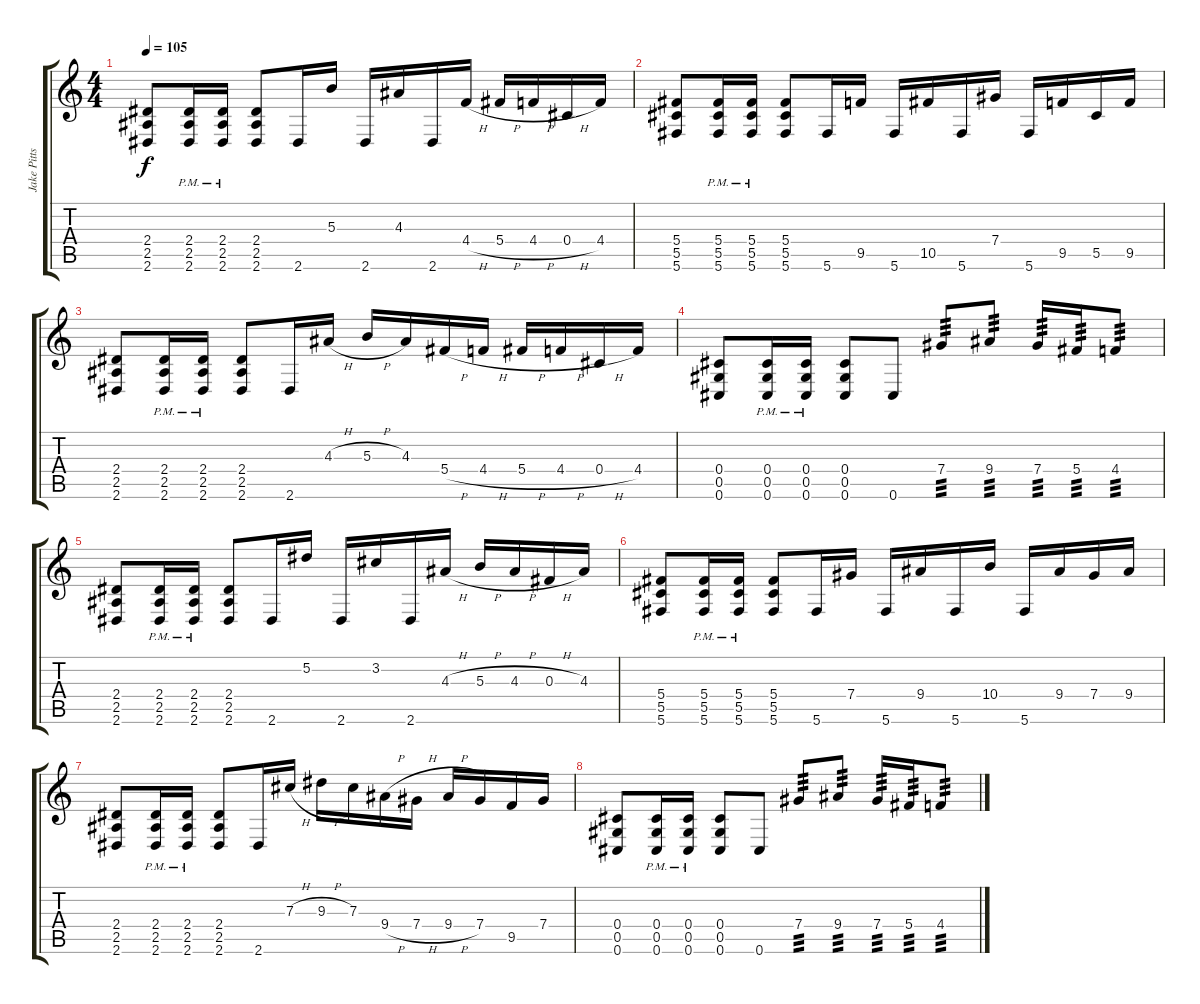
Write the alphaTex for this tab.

\track ("Jake Pitts" "Jake Pitts") {instrument distortionguitar}
\staff {score tabs}
\tuning (Eb4 Bb3 Gb3 Db3 Ab2 Db2) {hide}
\ts (4 4)
\tempo 105
\clef g2
\ks c
(2.4 2.5 2.6).8{dy f} (2.4{pm} 2.5 2.6).16 (2.4 2.5 2.6{pm}).16 (2.4 2.5 2.6).8 2.6.16 5.3.16 2.6.16 4.3.16 2.6.16 4.4{h}.16 5.4{h}.16 4.4{h}.16 0.4{h}.16 4.4.16 |
(5.4 5.5 5.6).8 (5.4{pm} 5.5 5.6).16 (5.4 5.5 5.6{pm}).16 (5.4 5.5 5.6).8 5.6.16 9.5.16 5.6.16 10.5.16 5.6.16 7.4.16 5.6.16 9.5.16 5.5.16 9.5.16 |
(2.4 2.5 2.6).8 (2.4{pm} 2.5 2.6).16 (2.4 2.5 2.6{pm}).16 (2.4 2.5 2.6).8 2.6.16 4.3{h}.16 5.3{h}.16 4.3.16 5.4{h}.16 4.4{h}.16 5.4{h}.16 4.4{h}.16 0.4{h}.16 4.4.16 |
(0.4 0.5 0.6).8 (0.4{pm} 0.5 0.6).16 (0.4 0.5 0.6{pm}).16 (0.4 0.5 0.6).8 0.6.8 7.4.8{tp 3} 9.4.8{tp 3} 7.4.16{tp 3} 5.4.16{tp 3} 4.4.8{tp 3} |
(2.4 2.5 2.6).8 (2.4{pm} 2.5 2.6).16 (2.4 2.5 2.6{pm}).16 (2.4 2.5 2.6).8 2.6.16 5.2.16 2.6.16 3.2.16 2.6.16 4.3{h}.16 5.3{h}.16 4.3{h}.16 0.3{h}.16 4.3.16 |
(5.4 5.5 5.6).8 (5.4{pm} 5.5 5.6).16 (5.4 5.5 5.6{pm}).16 (5.4 5.5 5.6).8 5.6.16 7.4.16 5.6.16 9.4.16 5.6.16 10.4.16 5.6.16 9.4.16 7.4.16 9.4.16 |
(2.4 2.5 2.6).8 (2.4{pm} 2.5 2.6).16 (2.4 2.5 2.6{pm}).16 (2.4 2.5 2.6).8 2.6.16 7.3{h}.16 9.3{h}.16 7.3.16 9.4{h}.16 7.4{h}.16 9.4{h}.16 7.4.16 9.5.16 7.4.16 |
(0.4 0.5 0.6).8 (0.4{pm} 0.5 0.6).16 (0.4 0.5 0.6{pm}).16 (0.4 0.5 0.6).8 0.6.8 7.4.8{tp 3} 9.4.8{tp 3} 7.4.16{tp 3} 5.4.16{tp 3} 4.4.8{tp 3}
